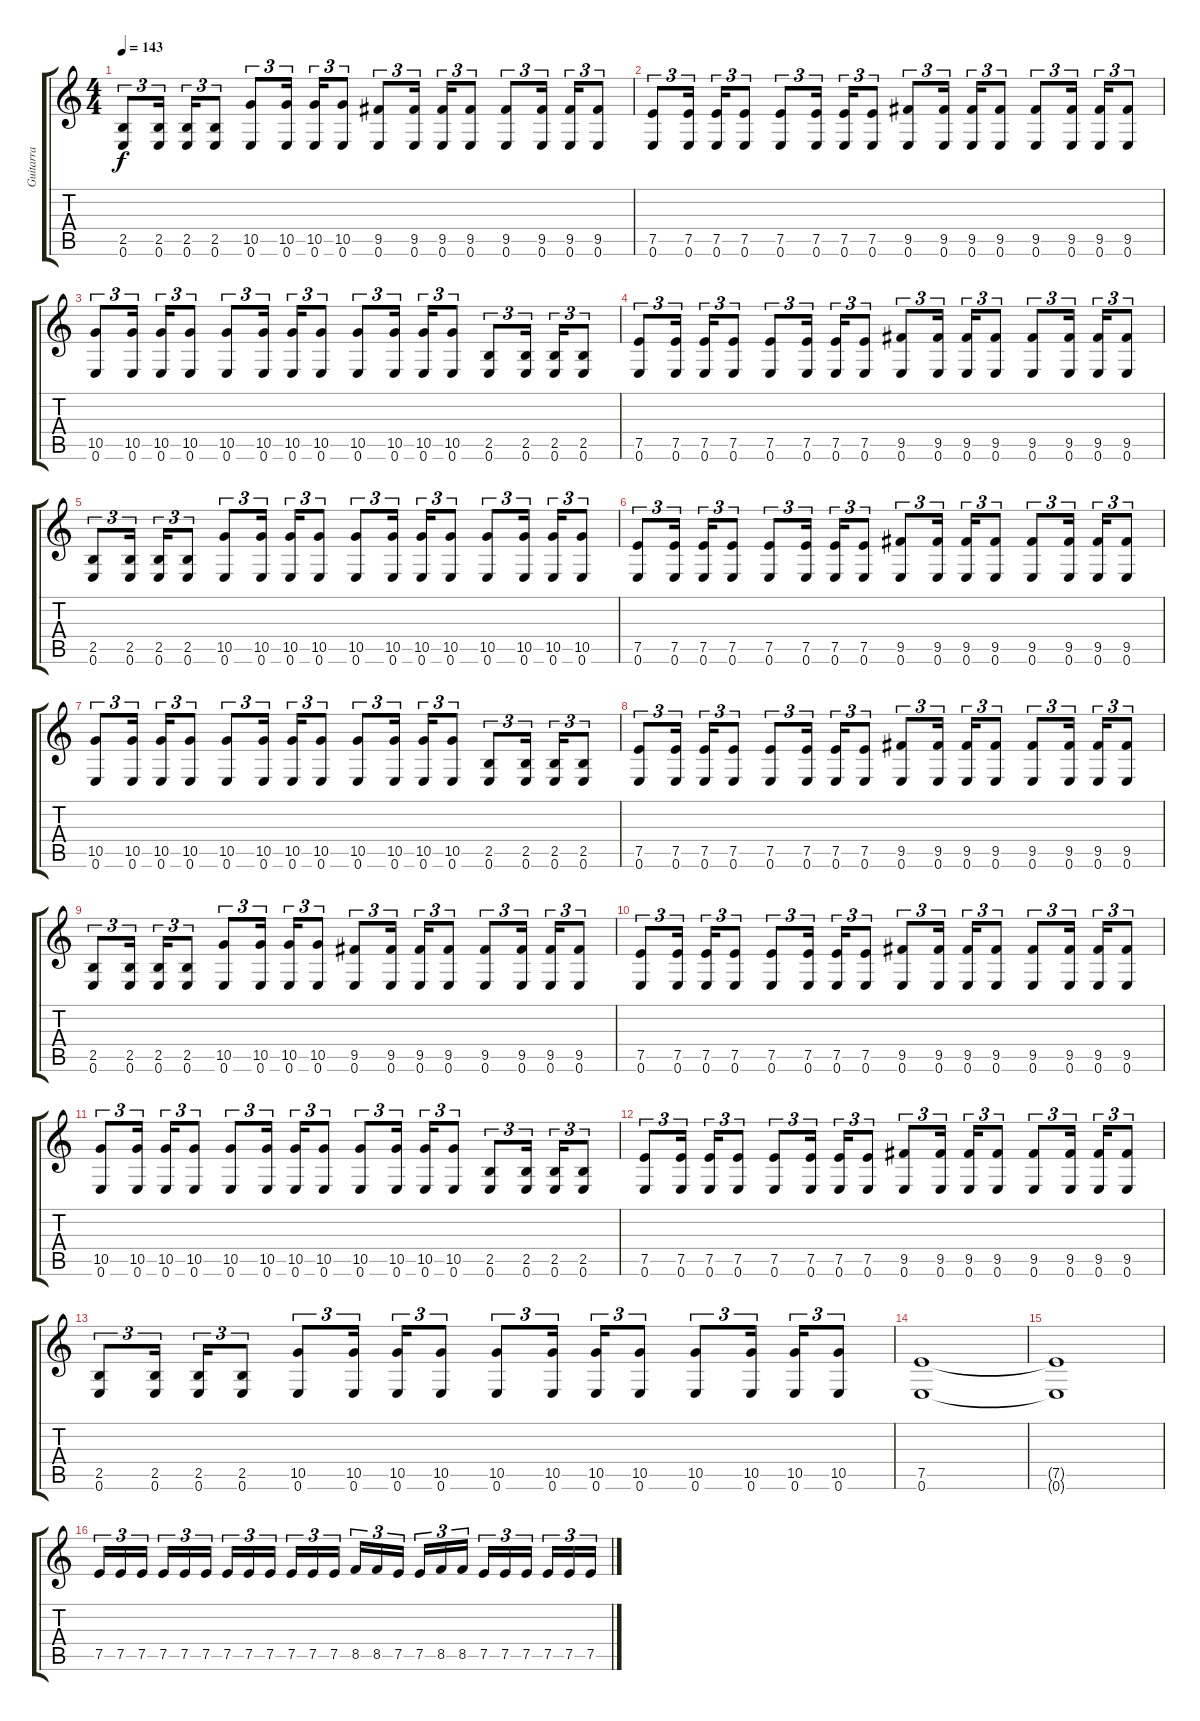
\track ("Guitarra" "Guitarra") {instrument distortionguitar}
\staff {score tabs}
\tuning (E4 B3 G3 D3 A2 E2) {hide}
\ts (4 4)
\tempo 143
\clef g2
\ks c
(2.5 0.6).8{tu (3 2) dy f} (2.5 0.6).16{tu (3 2)} (2.5 0.6).16{tu (3 2)} (2.5 0.6).8{tu (3 2)} (10.5 0.6).8{tu (3 2)} (10.5 0.6).16{tu (3 2)} (10.5 0.6).16{tu (3 2)} (10.5 0.6).8{tu (3 2)} (9.5 0.6).8{tu (3 2)} (9.5 0.6).16{tu (3 2)} (9.5 0.6).16{tu (3 2)} (9.5 0.6).8{tu (3 2)} (9.5 0.6).8{tu (3 2)} (9.5 0.6).16{tu (3 2)} (9.5 0.6).16{tu (3 2)} (9.5 0.6).8{tu (3 2)} |
(7.5 0.6).8{tu (3 2)} (7.5 0.6).16{tu (3 2)} (7.5 0.6).16{tu (3 2)} (7.5 0.6).8{tu (3 2)} (7.5 0.6).8{tu (3 2)} (7.5 0.6).16{tu (3 2)} (7.5 0.6).16{tu (3 2)} (7.5 0.6).8{tu (3 2)} (9.5 0.6).8{tu (3 2)} (9.5 0.6).16{tu (3 2)} (9.5 0.6).16{tu (3 2)} (9.5 0.6).8{tu (3 2)} (9.5 0.6).8{tu (3 2)} (9.5 0.6).16{tu (3 2)} (9.5 0.6).16{tu (3 2)} (9.5 0.6).8{tu (3 2)} |
(10.5 0.6).8{tu (3 2)} (10.5 0.6).16{tu (3 2)} (10.5 0.6).16{tu (3 2)} (10.5 0.6).8{tu (3 2)} (10.5 0.6).8{tu (3 2)} (10.5 0.6).16{tu (3 2)} (10.5 0.6).16{tu (3 2)} (10.5 0.6).8{tu (3 2)} (10.5 0.6).8{tu (3 2)} (10.5 0.6).16{tu (3 2)} (10.5 0.6).16{tu (3 2)} (10.5 0.6).8{tu (3 2)} (2.5 0.6).8{tu (3 2)} (2.5 0.6).16{tu (3 2)} (2.5 0.6).16{tu (3 2)} (2.5 0.6).8{tu (3 2)} |
(7.5 0.6).8{tu (3 2)} (7.5 0.6).16{tu (3 2)} (7.5 0.6).16{tu (3 2)} (7.5 0.6).8{tu (3 2)} (7.5 0.6).8{tu (3 2)} (7.5 0.6).16{tu (3 2)} (7.5 0.6).16{tu (3 2)} (7.5 0.6).8{tu (3 2)} (9.5 0.6).8{tu (3 2)} (9.5 0.6).16{tu (3 2)} (9.5 0.6).16{tu (3 2)} (9.5 0.6).8{tu (3 2)} (9.5 0.6).8{tu (3 2)} (9.5 0.6).16{tu (3 2)} (9.5 0.6).16{tu (3 2)} (9.5 0.6).8{tu (3 2)} |
(2.5 0.6).8{tu (3 2)} (2.5 0.6).16{tu (3 2)} (2.5 0.6).16{tu (3 2)} (2.5 0.6).8{tu (3 2)} (10.5 0.6).8{tu (3 2)} (10.5 0.6).16{tu (3 2)} (10.5 0.6).16{tu (3 2)} (10.5 0.6).8{tu (3 2)} (10.5 0.6).8{tu (3 2)} (10.5 0.6).16{tu (3 2)} (10.5 0.6).16{tu (3 2)} (10.5 0.6).8{tu (3 2)} (10.5 0.6).8{tu (3 2)} (10.5 0.6).16{tu (3 2)} (10.5 0.6).16{tu (3 2)} (10.5 0.6).8{tu (3 2)} |
(7.5 0.6).8{tu (3 2)} (7.5 0.6).16{tu (3 2)} (7.5 0.6).16{tu (3 2)} (7.5 0.6).8{tu (3 2)} (7.5 0.6).8{tu (3 2)} (7.5 0.6).16{tu (3 2)} (7.5 0.6).16{tu (3 2)} (7.5 0.6).8{tu (3 2)} (9.5 0.6).8{tu (3 2)} (9.5 0.6).16{tu (3 2)} (9.5 0.6).16{tu (3 2)} (9.5 0.6).8{tu (3 2)} (9.5 0.6).8{tu (3 2)} (9.5 0.6).16{tu (3 2)} (9.5 0.6).16{tu (3 2)} (9.5 0.6).8{tu (3 2)} |
(10.5 0.6).8{tu (3 2)} (10.5 0.6).16{tu (3 2)} (10.5 0.6).16{tu (3 2)} (10.5 0.6).8{tu (3 2)} (10.5 0.6).8{tu (3 2)} (10.5 0.6).16{tu (3 2)} (10.5 0.6).16{tu (3 2)} (10.5 0.6).8{tu (3 2)} (10.5 0.6).8{tu (3 2)} (10.5 0.6).16{tu (3 2)} (10.5 0.6).16{tu (3 2)} (10.5 0.6).8{tu (3 2)} (2.5 0.6).8{tu (3 2)} (2.5 0.6).16{tu (3 2)} (2.5 0.6).16{tu (3 2)} (2.5 0.6).8{tu (3 2)} |
(7.5 0.6).8{tu (3 2)} (7.5 0.6).16{tu (3 2)} (7.5 0.6).16{tu (3 2)} (7.5 0.6).8{tu (3 2)} (7.5 0.6).8{tu (3 2)} (7.5 0.6).16{tu (3 2)} (7.5 0.6).16{tu (3 2)} (7.5 0.6).8{tu (3 2)} (9.5 0.6).8{tu (3 2)} (9.5 0.6).16{tu (3 2)} (9.5 0.6).16{tu (3 2)} (9.5 0.6).8{tu (3 2)} (9.5 0.6).8{tu (3 2)} (9.5 0.6).16{tu (3 2)} (9.5 0.6).16{tu (3 2)} (9.5 0.6).8{tu (3 2)} |
(2.5 0.6).8{tu (3 2)} (2.5 0.6).16{tu (3 2)} (2.5 0.6).16{tu (3 2)} (2.5 0.6).8{tu (3 2)} (10.5 0.6).8{tu (3 2)} (10.5 0.6).16{tu (3 2)} (10.5 0.6).16{tu (3 2)} (10.5 0.6).8{tu (3 2)} (9.5 0.6).8{tu (3 2)} (9.5 0.6).16{tu (3 2)} (9.5 0.6).16{tu (3 2)} (9.5 0.6).8{tu (3 2)} (9.5 0.6).8{tu (3 2)} (9.5 0.6).16{tu (3 2)} (9.5 0.6).16{tu (3 2)} (9.5 0.6).8{tu (3 2)} |
(7.5 0.6).8{tu (3 2)} (7.5 0.6).16{tu (3 2)} (7.5 0.6).16{tu (3 2)} (7.5 0.6).8{tu (3 2)} (7.5 0.6).8{tu (3 2)} (7.5 0.6).16{tu (3 2)} (7.5 0.6).16{tu (3 2)} (7.5 0.6).8{tu (3 2)} (9.5 0.6).8{tu (3 2)} (9.5 0.6).16{tu (3 2)} (9.5 0.6).16{tu (3 2)} (9.5 0.6).8{tu (3 2)} (9.5 0.6).8{tu (3 2)} (9.5 0.6).16{tu (3 2)} (9.5 0.6).16{tu (3 2)} (9.5 0.6).8{tu (3 2)} |
(10.5 0.6).8{tu (3 2)} (10.5 0.6).16{tu (3 2)} (10.5 0.6).16{tu (3 2)} (10.5 0.6).8{tu (3 2)} (10.5 0.6).8{tu (3 2)} (10.5 0.6).16{tu (3 2)} (10.5 0.6).16{tu (3 2)} (10.5 0.6).8{tu (3 2)} (10.5 0.6).8{tu (3 2)} (10.5 0.6).16{tu (3 2)} (10.5 0.6).16{tu (3 2)} (10.5 0.6).8{tu (3 2)} (2.5 0.6).8{tu (3 2)} (2.5 0.6).16{tu (3 2)} (2.5 0.6).16{tu (3 2)} (2.5 0.6).8{tu (3 2)} |
(7.5 0.6).8{tu (3 2)} (7.5 0.6).16{tu (3 2)} (7.5 0.6).16{tu (3 2)} (7.5 0.6).8{tu (3 2)} (7.5 0.6).8{tu (3 2)} (7.5 0.6).16{tu (3 2)} (7.5 0.6).16{tu (3 2)} (7.5 0.6).8{tu (3 2)} (9.5 0.6).8{tu (3 2)} (9.5 0.6).16{tu (3 2)} (9.5 0.6).16{tu (3 2)} (9.5 0.6).8{tu (3 2)} (9.5 0.6).8{tu (3 2)} (9.5 0.6).16{tu (3 2)} (9.5 0.6).16{tu (3 2)} (9.5 0.6).8{tu (3 2)} |
(2.5 0.6).8{tu (3 2)} (2.5 0.6).16{tu (3 2)} (2.5 0.6).16{tu (3 2)} (2.5 0.6).8{tu (3 2)} (10.5 0.6).8{tu (3 2)} (10.5 0.6).16{tu (3 2)} (10.5 0.6).16{tu (3 2)} (10.5 0.6).8{tu (3 2)} (10.5 0.6).8{tu (3 2)} (10.5 0.6).16{tu (3 2)} (10.5 0.6).16{tu (3 2)} (10.5 0.6).8{tu (3 2)} (10.5 0.6).8{tu (3 2)} (10.5 0.6).16{tu (3 2)} (10.5 0.6).16{tu (3 2)} (10.5 0.6).8{tu (3 2)} |
(7.5 0.6).1 |
(7.5{t} 0.6{t}).1 |
7.5.16{tu (3 2)} 7.5.16{tu (3 2)} 7.5.16{tu (3 2)} 7.5.16{tu (3 2)} 7.5.16{tu (3 2)} 7.5.16{tu (3 2)} 7.5.16{tu (3 2)} 7.5.16{tu (3 2)} 7.5.16{tu (3 2)} 7.5.16{tu (3 2)} 7.5.16{tu (3 2)} 7.5.16{tu (3 2)} 8.5.16{tu (3 2)} 8.5.16{tu (3 2)} 7.5.16{tu (3 2)} 7.5.16{tu (3 2)} 8.5.16{tu (3 2)} 8.5.16{tu (3 2)} 7.5.16{tu (3 2)} 7.5.16{tu (3 2)} 7.5.16{tu (3 2)} 7.5.16{tu (3 2)} 7.5.16{tu (3 2)} 7.5.16{tu (3 2)}
